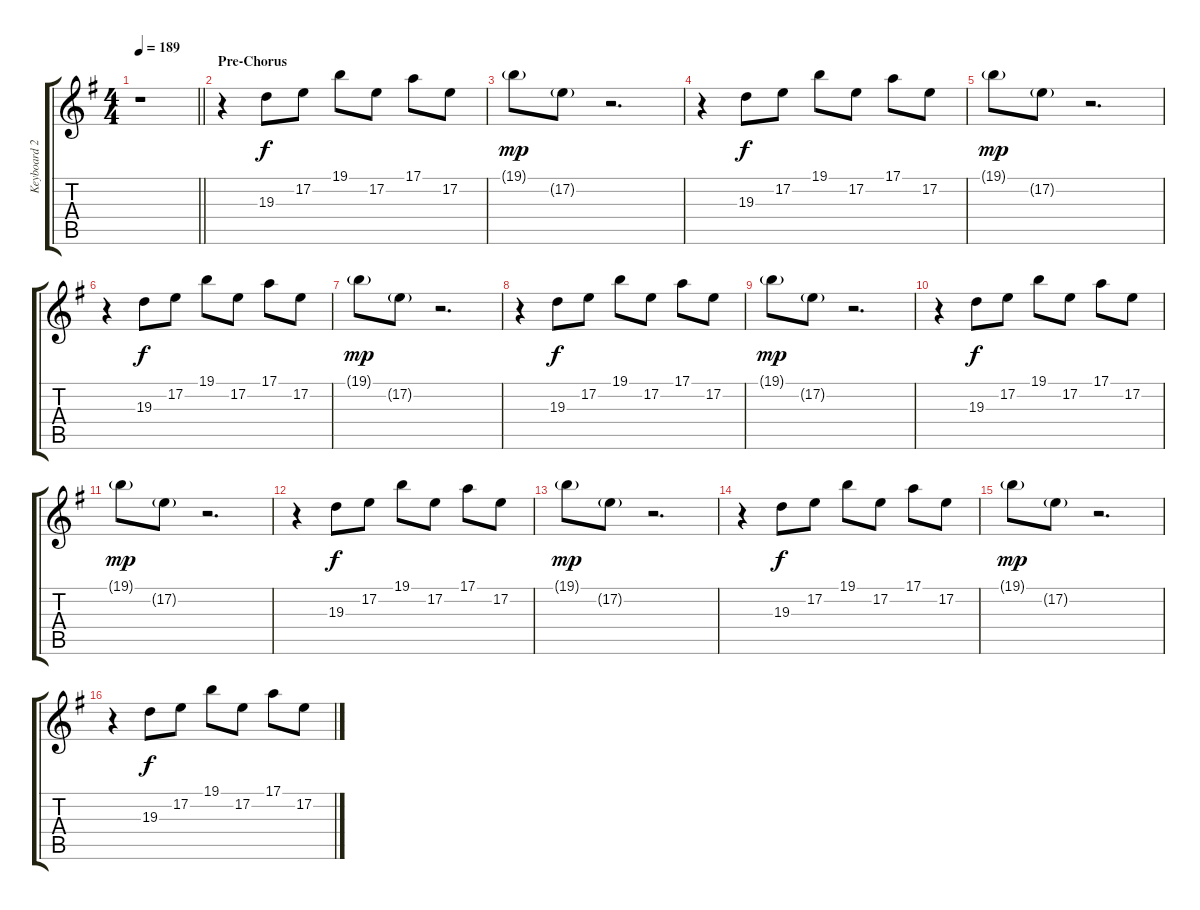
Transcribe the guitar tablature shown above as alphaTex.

\track ("Keyboard 2" "Keyboard 2") {instrument lead2sawtooth}
\staff {score tabs}
\tuning (E4 B3 G3 D3 A2 E2) {hide}
\ts (4 4)
\tempo 189
\clef g2
\barLineRight lightlight
\ks g
r.1{dy f} |
\section ("" "Pre-Chorus")
r.4{volume 13 balance 8 instrument musicbox} 19.3.8 17.2.8 19.1.8 17.2.8 17.1.8 17.2.8 |
19.1{g}.8{dy mp} 17.2{g}.8 r.2{d} |
r.4 19.3.8{dy f} 17.2.8 19.1.8 17.2.8 17.1.8 17.2.8 |
19.1{g}.8{dy mp} 17.2{g}.8 r.2{d} |
r.4 19.3.8{dy f} 17.2.8 19.1.8 17.2.8 17.1.8 17.2.8 |
19.1{g}.8{dy mp} 17.2{g}.8 r.2{d} |
r.4 19.3.8{dy f} 17.2.8 19.1.8 17.2.8 17.1.8 17.2.8 |
19.1{g}.8{dy mp} 17.2{g}.8 r.2{d} |
r.4 19.3.8{dy f} 17.2.8 19.1.8 17.2.8 17.1.8 17.2.8 |
19.1{g}.8{dy mp} 17.2{g}.8 r.2{d} |
r.4 19.3.8{dy f} 17.2.8 19.1.8 17.2.8 17.1.8 17.2.8 |
19.1{g}.8{dy mp} 17.2{g}.8 r.2{d} |
r.4 19.3.8{dy f} 17.2.8 19.1.8 17.2.8 17.1.8 17.2.8 |
19.1{g}.8{dy mp} 17.2{g}.8 r.2{d} |
r.4 19.3.8{dy f} 17.2.8 19.1.8 17.2.8 17.1.8 17.2.8
